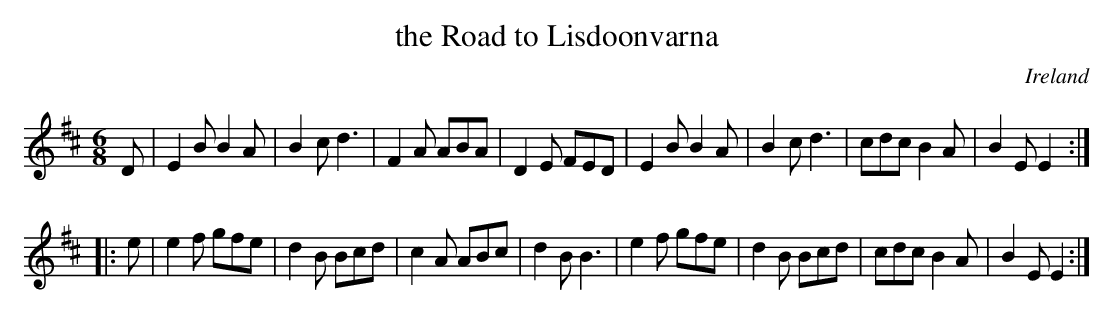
X:1
T:the Road to Lisdoonvarna
M:6/8
O:Ireland
K:E dorian
D|\
E2B B2A|B2c d3|F2A ABA|D2E FED|\
E2B B2A|B2c d3|cdc B2A|B2E E2:|
|: e|\
e2f gfe|d2B Bcd|c2A ABc|d2B B3|\
e2f gfe|d2B Bcd|cdc B2A|B2E E2:|
